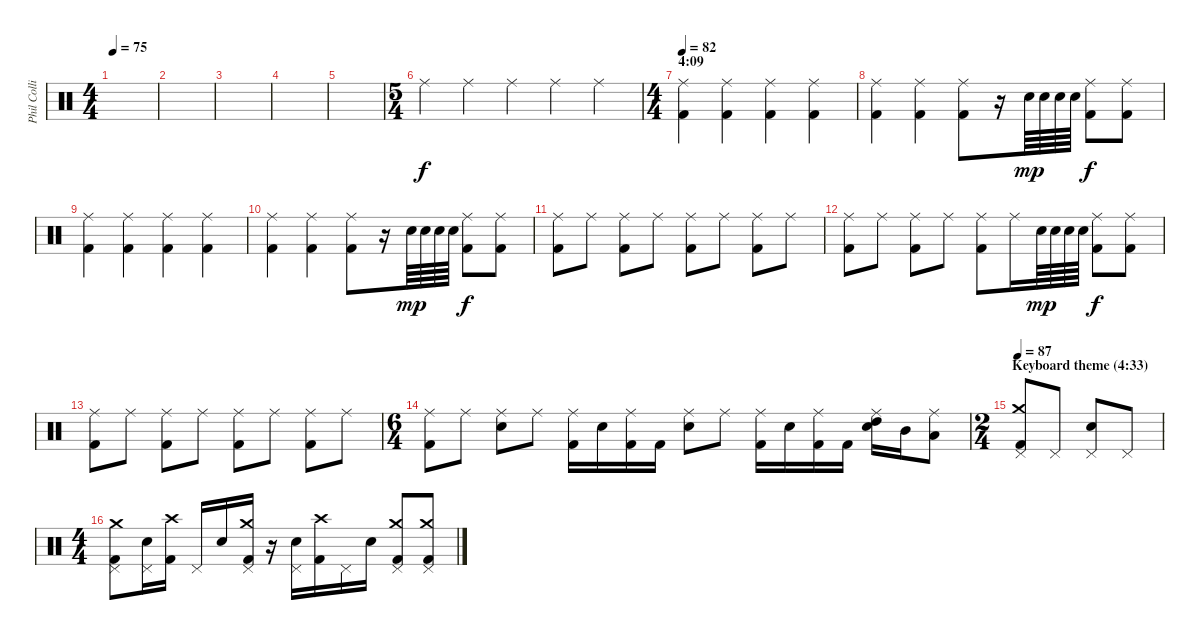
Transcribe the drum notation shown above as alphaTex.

\track ("Phil Collins (drums)" "Phil Colli") {instrument percussion}
\staff {score}
\articulation defaults
\ts (4 4)
\tempo 75
\clef neutral
\ks c
|
|
|
|
|
\ts (5 4)
"Ride (middle)".4 "Ride (middle)".4 "Ride (middle)".4 "Ride (middle)".4 "Ride (middle)".4 |
\ts (4 4)
\section ("" "4:09")
\tempo 82
("Ride (middle)" "Kick (hit) 2").4 ("Ride (middle)" "Kick (hit) 2").4 ("Ride (middle)" "Kick (hit) 2").4 ("Ride (middle)" "Kick (hit) 2").4 |
("Ride (middle)" "Kick (hit) 2").4 ("Ride (middle)" "Kick (hit) 2").4 ("Ride (middle)" "Kick (hit) 2").8 r.16 "Electric Snare (hit)".64{dy mp} "Electric Snare (hit)".64 "Electric Snare (hit)".64 "Electric Snare (hit)".64 ("Ride (middle)" "Kick (hit) 2").8{dy f} ("Ride (middle)" "Kick (hit) 2").8 |
("Ride (middle)" "Kick (hit) 2").4 ("Ride (middle)" "Kick (hit) 2").4 ("Ride (middle)" "Kick (hit) 2").4 ("Ride (middle)" "Kick (hit) 2").4 |
("Ride (middle)" "Kick (hit) 2").4 ("Ride (middle)" "Kick (hit) 2").4 ("Ride (middle)" "Kick (hit) 2").8 r.16 "Electric Snare (hit)".64{dy mp} "Electric Snare (hit)".64 "Electric Snare (hit)".64 "Electric Snare (hit)".64 ("Ride (middle)" "Kick (hit) 2").8{dy f} ("Ride (middle)" "Kick (hit) 2").8 |
("Ride (middle)" "Kick (hit) 2").8 "Ride (middle)".8 ("Ride (middle)" "Kick (hit) 2").8 "Ride (middle)".8 ("Ride (middle)" "Kick (hit) 2").8 "Ride (middle)".8 ("Ride (middle)" "Kick (hit) 2").8 "Ride (middle)".8 |
("Ride (middle)" "Kick (hit) 2").8 "Ride (middle)".8 ("Ride (middle)" "Kick (hit) 2").8 "Ride (middle)".8 ("Ride (middle)" "Kick (hit) 2").8 "Ride (middle)".16 "Electric Snare (hit)".64{dy mp} "Electric Snare (hit)".64 "Electric Snare (hit)".64 "Electric Snare (hit)".64 ("Ride (middle)" "Kick (hit) 2").8{dy f} ("Ride (middle)" "Kick (hit) 2").8 |
("Ride (middle)" "Kick (hit) 2").8 "Ride (middle)".8 ("Ride (middle)" "Kick (hit) 2").8 "Ride (middle)".8 ("Ride (middle)" "Kick (hit) 2").8 "Ride (middle)".8 ("Ride (middle)" "Kick (hit) 2").8 "Ride (middle)".8 |
\ts (6 4)
("Ride (middle)" "Kick (hit) 2").8 "Ride (middle)".8 ("Ride (middle)" "Electric Snare (hit)").8 "Ride (middle)".8 ("Ride (middle)" "Kick (hit) 2").16 "Electric Snare (hit)".16 ("Ride (middle)" "Kick (hit) 2").16 "Kick (hit) 2".16 ("Ride (middle)" "Electric Snare (hit)").8 "Ride (middle)".8 ("Ride (middle)" "Kick (hit) 2").16 "Electric Snare (hit)".16 ("Ride (middle)" "Kick (hit) 2").16 "Kick (hit) 2".16 ("High Tom (hit)" "Ride (middle)" "Electric Snare (hit)").16 "Mid Tom (hit)".16 ("Low Tom (hit)" "Ride (middle)").8 |
\ts (2 4)
\section ("" "Keyboard theme (4:33)")
\tempo 87
("Crash medium (hit)" "Pedal Hi-Hat (hit)" "Kick (hit) 2").8 "Pedal Hi-Hat (hit)".8 ("Pedal Hi-Hat (hit)" "Electric Snare (hit)").8 "Pedal Hi-Hat (hit)".8 |
\ts (4 4)
("Crash medium (hit)" "Pedal Hi-Hat (hit)" "Kick (hit) 2").8 ("Pedal Hi-Hat (hit)" "Electric Snare (hit)").16 ("Crash high (hit)" "Kick (hit) 2").16 "Pedal Hi-Hat (hit)".16 "Electric Snare (hit)".16 ("Crash medium (hit)" "Pedal Hi-Hat (hit)" "Kick (hit) 2").16 r.16 ("Pedal Hi-Hat (hit)" "Electric Snare (hit)").16 ("Crash high (hit)" "Kick (hit) 2").16 "Pedal Hi-Hat (hit)".16 "Electric Snare (hit)".16 ("Crash medium (hit)" "Pedal Hi-Hat (hit)" "Kick (hit) 2").8 ("Crash medium (hit)" "Pedal Hi-Hat (hit)" "Kick (hit) 2").8
